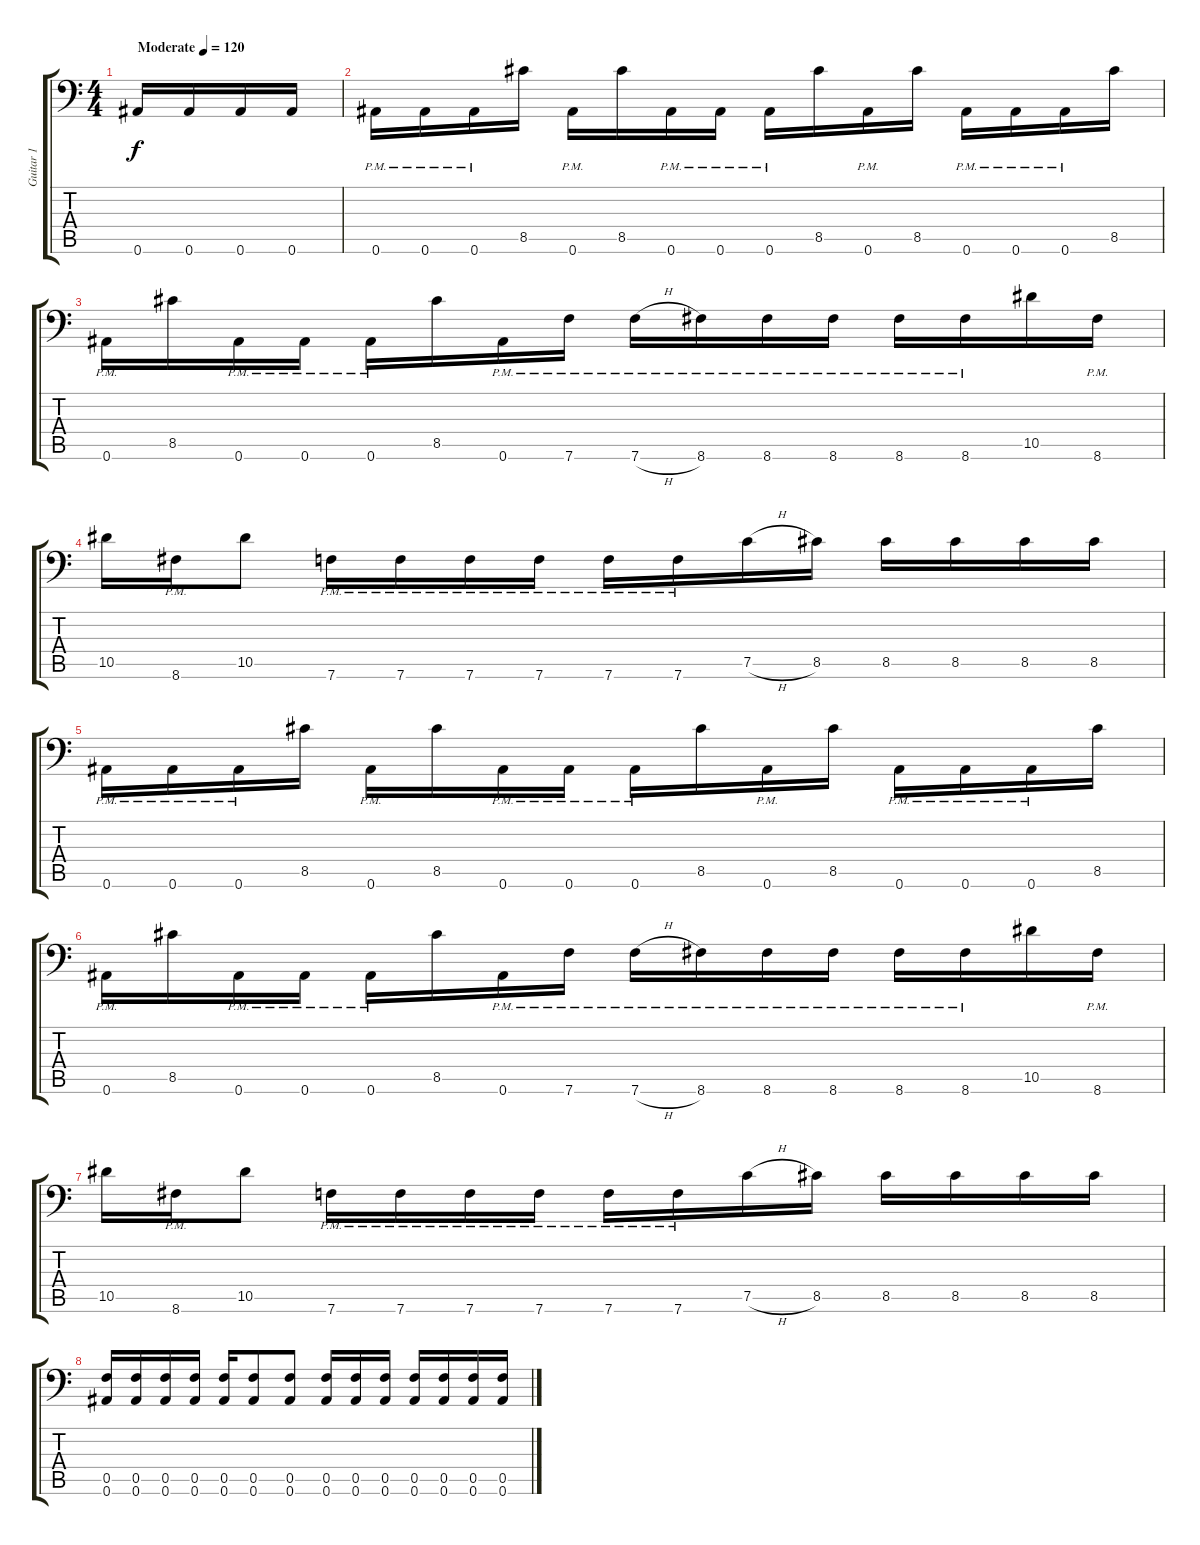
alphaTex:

\track ("Guitar 1" "Guitar 1") {instrument distortionguitar}
\staff {score tabs}
\tuning (C4 G3 Eb3 Bb2 F2 Bb1) {hide}
\ts (4 4)
\tempo (120 "Moderate")
\clef f4
\ks c
0.6.16{dy f instrument distortionguitar} 0.6.16 0.6.16 0.6.16 |
0.6{pm}.16 0.6{pm}.16 0.6{pm}.16 8.5.16 0.6{pm}.16 8.5.16 0.6{pm}.16 0.6{pm}.16 0.6{pm}.16 8.5.16 0.6{pm}.16 8.5.16 0.6{pm}.16 0.6{pm}.16 0.6{pm}.16 8.5.16 |
0.6{pm}.16 8.5.16 0.6{pm}.16 0.6{pm}.16 0.6{pm}.16 8.5.16 0.6{pm}.16 7.6{pm}.16 7.6{h pm}.16 8.6{pm}.16 8.6{pm}.16 8.6{pm}.16 8.6{pm}.16 8.6{pm}.16 10.5.16 8.6{pm}.16 |
10.5.16 8.6{pm}.16 10.5.8 7.6{pm}.16 7.6{pm}.16 7.6{pm}.16 7.6{pm}.16 7.6{pm}.16 7.6{pm}.16 7.5{h}.16 8.5.16 8.5.16 8.5.16 8.5.16 8.5.16 |
0.6{pm}.16 0.6{pm}.16 0.6{pm}.16 8.5.16 0.6{pm}.16 8.5.16 0.6{pm}.16 0.6{pm}.16 0.6{pm}.16 8.5.16 0.6{pm}.16 8.5.16 0.6{pm}.16 0.6{pm}.16 0.6{pm}.16 8.5.16 |
0.6{pm}.16 8.5.16 0.6{pm}.16 0.6{pm}.16 0.6{pm}.16 8.5.16 0.6{pm}.16 7.6{pm}.16 7.6{h pm}.16 8.6{pm}.16 8.6{pm}.16 8.6{pm}.16 8.6{pm}.16 8.6{pm}.16 10.5.16 8.6{pm}.16 |
10.5.16 8.6{pm}.16 10.5.8 7.6{pm}.16 7.6{pm}.16 7.6{pm}.16 7.6{pm}.16 7.6{pm}.16 7.6{pm}.16 7.5{h}.16 8.5.16 8.5.16 8.5.16 8.5.16 8.5.16 |
(0.5 0.6).16 (0.5 0.6).16 (0.5 0.6).16 (0.5 0.6).16 (0.5 0.6).16 (0.5 0.6).8 (0.5 0.6).8 (0.5 0.6).16 (0.5 0.6).16 (0.5 0.6).16 (0.5 0.6).16 (0.5 0.6).16 (0.5 0.6).16 (0.5 0.6).16
